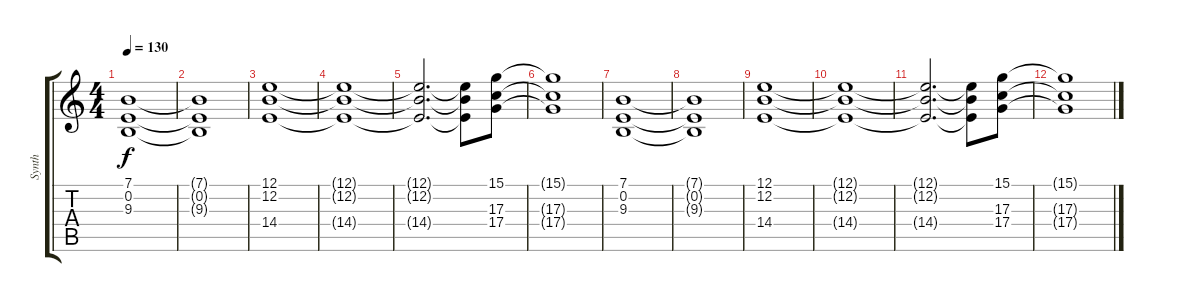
\track ("Synth" "Synth") {instrument pad3polysynth}
\staff {score tabs}
\tuning (E4 B3 G3 D3 A2 E2) {hide}
\ts (4 4)
\tempo 130
\clef g2
\ks c
(7.1 0.2 9.3).1{dy f volume 9} |
(7.1{t} 0.2{t} 9.3{t}).1 |
(12.1 12.2 14.4).1{volume 8} |
(12.1{t} 12.2{t} 14.4{t}).1 |
(12.1{t} 12.2{t} 14.4{t}).2{d} (12.1{t} 12.2{t} 14.4{t}).8 (15.1 17.3 17.4).8{volume 6} |
(15.1{t} 17.3{t} 17.4{t}).1 |
(7.1 0.2 9.3).1{volume 5} |
(7.1{t} 0.2{t} 9.3{t}).1 |
(12.1 12.2 14.4).1{volume 3} |
(12.1{t} 12.2{t} 14.4{t}).1 |
(12.1{t} 12.2{t} 14.4{t}).2{d} (12.1{t} 12.2{t} 14.4{t}).8 (15.1 17.3 17.4).8{volume 1} |
(15.1{t} 17.3{t} 17.4{t}).1
